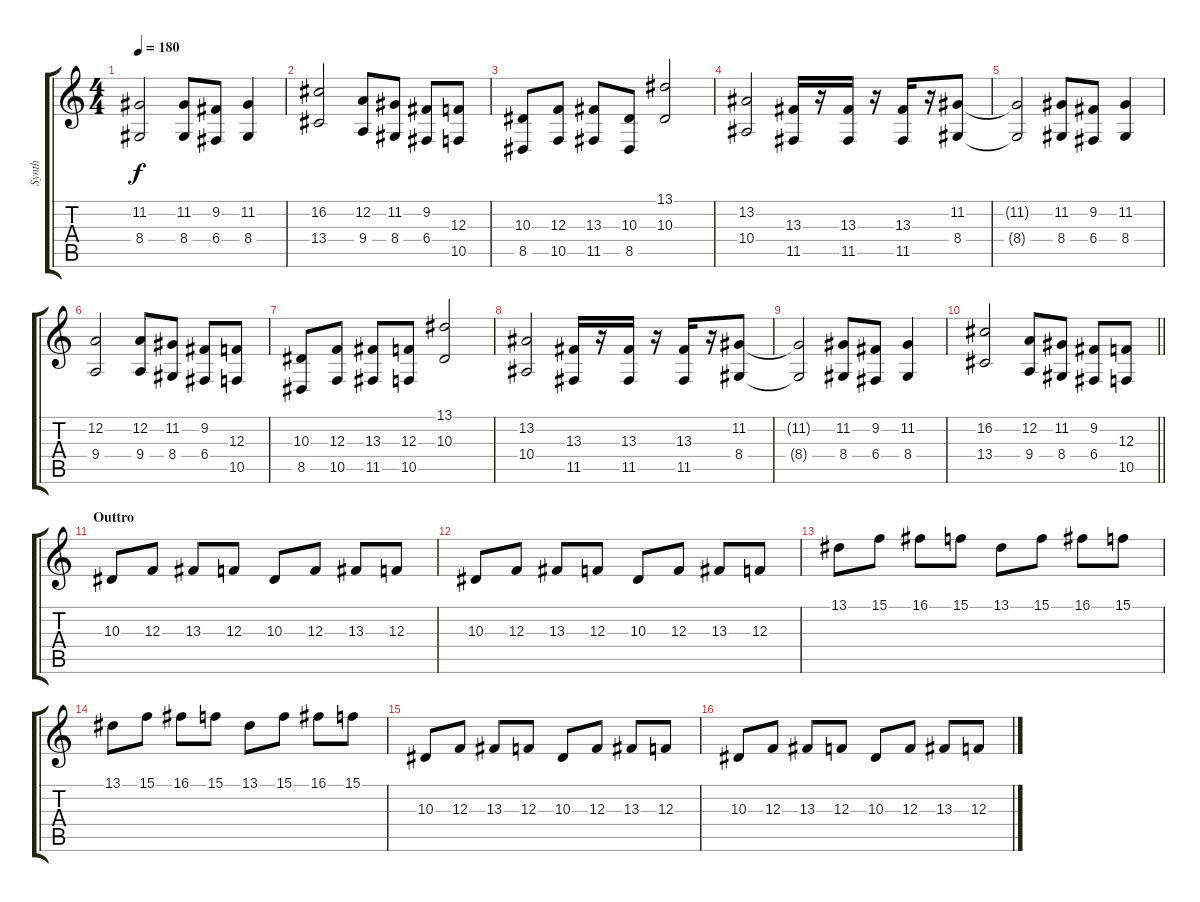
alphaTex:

\track ("Synth" "Synth") {instrument lead2sawtooth}
\staff {score tabs}
\tuning (D4 A3 F3 C3 G2 C2) {hide}
\ts (4 4)
\tempo 180
\clef g2
\ks c
(11.2{t} 8.4{t}).2{dy f} (11.2 8.4).8 (9.2 6.4).8 (11.2 8.4).4 |
(16.2 13.4).2 (12.2 9.4).8 (11.2 8.4).8 (9.2 6.4).8 (12.3 10.5).8 |
(10.3 8.5).8{volume 10} (12.3 10.5).8 (13.3 11.5).8 (10.3 8.5).8 (13.1 10.3).2 |
(13.2 10.4).2 (13.3 11.5).16 r.16 (13.3 11.5).16 r.16 (13.3 11.5).16 r.16 (11.2 8.4).8 |
(11.2{t} 8.4{t}).2 (11.2 8.4).8 (9.2 6.4).8 (11.2 8.4).4 |
(12.2 9.4).2 (12.2 9.4).8 (11.2 8.4).8 (9.2 6.4).8 (12.3 10.5).8 |
(10.3 8.5).8{volume 10} (12.3 10.5).8 (13.3 11.5).8 (12.3 10.5).8 (13.1 10.3).2 |
(13.2 10.4).2 (13.3 11.5).16 r.16 (13.3 11.5).16 r.16 (13.3 11.5).16 r.16 (11.2 8.4).8 |
(11.2{t} 8.4{t}).2 (11.2 8.4).8 (9.2 6.4).8 (11.2 8.4).4 |
\barLineRight lightlight
(16.2 13.4).2 (12.2 9.4).8 (11.2 8.4).8 (9.2 6.4).8 (12.3 10.5).8 |
\section ("" "Outtro")
10.3.8 12.3.8 13.3.8 12.3.8 10.3.8 12.3.8 13.3.8 12.3.8 |
10.3.8 12.3.8 13.3.8 12.3.8 10.3.8 12.3.8 13.3.8 12.3.8 |
13.1.8 15.1.8 16.1.8 15.1.8 13.1.8 15.1.8 16.1.8 15.1.8 |
13.1.8 15.1.8 16.1.8 15.1.8 13.1.8 15.1.8 16.1.8 15.1.8 |
10.3.8 12.3.8 13.3.8 12.3.8 10.3.8 12.3.8 13.3.8 12.3.8 |
10.3.8 12.3.8 13.3.8 12.3.8 10.3.8 12.3.8 13.3.8 12.3.8
